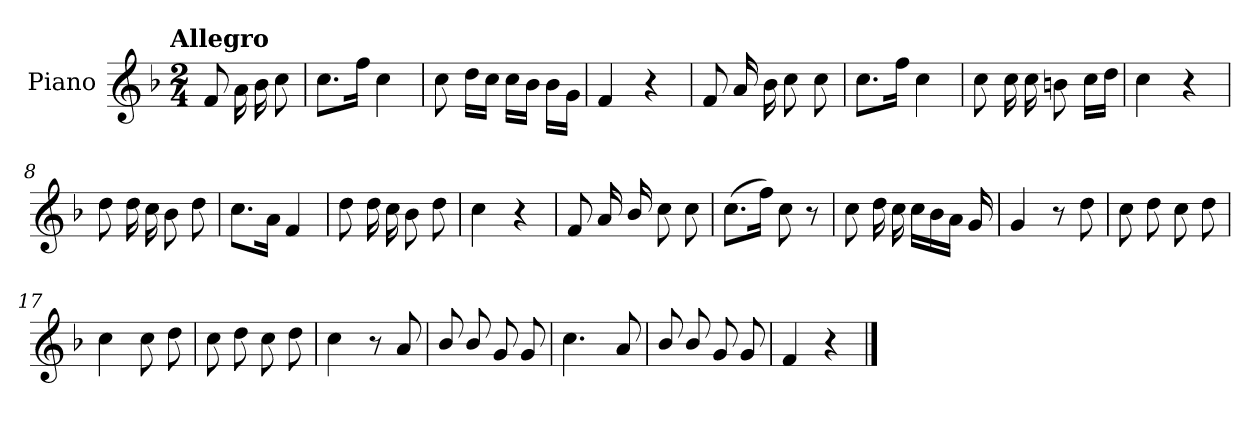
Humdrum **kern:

**kern
*part1
*staff1
*I"Piano
*I'Pno.
*clefG2
*k[b-]
!!LO:TX:omd:t=Allegro
*M2/4
*MM144
=
8f/
16a\
16b-\
8cc\
=1
8.cc\L
16ff\Jk
4cc\
=2
8cc\
16dd\LL
16cc\JJ
16cc\LL
16b-\JJ
16b-\LL
16g\JJ
=3
4f/
4r
=4
8f/
16a/
16b-\
8cc\
8cc\
!!LO:LB:g=z
=5
8.cc\L
16ff\Jk
4cc\
=6
8cc\
16cc\
16cc\
8bn\
16cc\LL
16dd\JJ
=7
4cc\
4r
=8
8dd\
16dd\
16cc\
8b-\
8dd\
=9
8.cc\L
16a\Jk
4f/
=10
8dd\
16dd\
16cc\
8b-\
8dd\
!!LO:LB:g=z
=11
4cc\
4r
=12
8f/
16a/
16b-/
8cc\
8cc\
=13
(>8.cc\L
16ff\Jk)
8cc\
8r
=14
8cc\
16dd\
16cc\
16cc\LL
16b-\
16a\JJ
16g/
=15
4g/
8r
8dd\
=16
8cc\
8dd\
8cc\
8dd\
!!LO:LB:g=z
=17
4cc\
8cc\
8dd\
=18
8cc\
8dd\
8cc\
8dd\
=19
4cc\
8r
8a/
=20
8b-/
8b-/
8g/
8g/
=21
4.cc\
8a/
=22
8b-/
8b-/
8g/
8g/
=23
4f/
4r
==
*-
